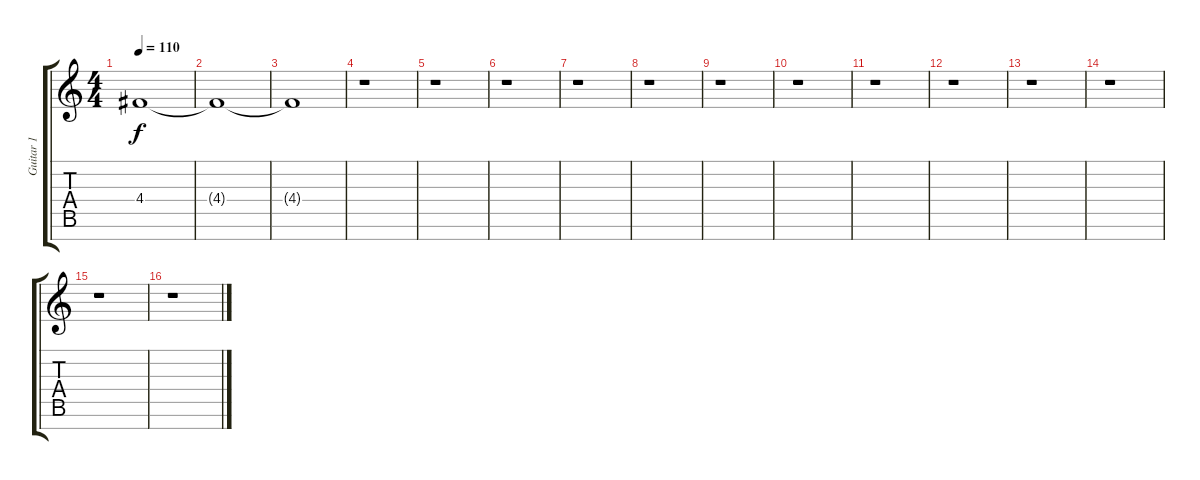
\track ("Guitar 1" "Guitar 1") {instrument electricguitarmuted}
\staff {score tabs}
\tuning (E4 B3 G3 D3 A2 E2 B1) {hide}
\ts (4 4)
\tempo 110
\clef g2
\ks c
4.4{t}.1{dy f} |
4.4{t}.1 |
4.4{t}.1 |
r.1 |
r.1 |
r.1 |
r.1 |
r.1 |
r.1 |
r.1 |
r.1 |
r.1 |
r.1 |
r.1 |
r.1 |
r.1
